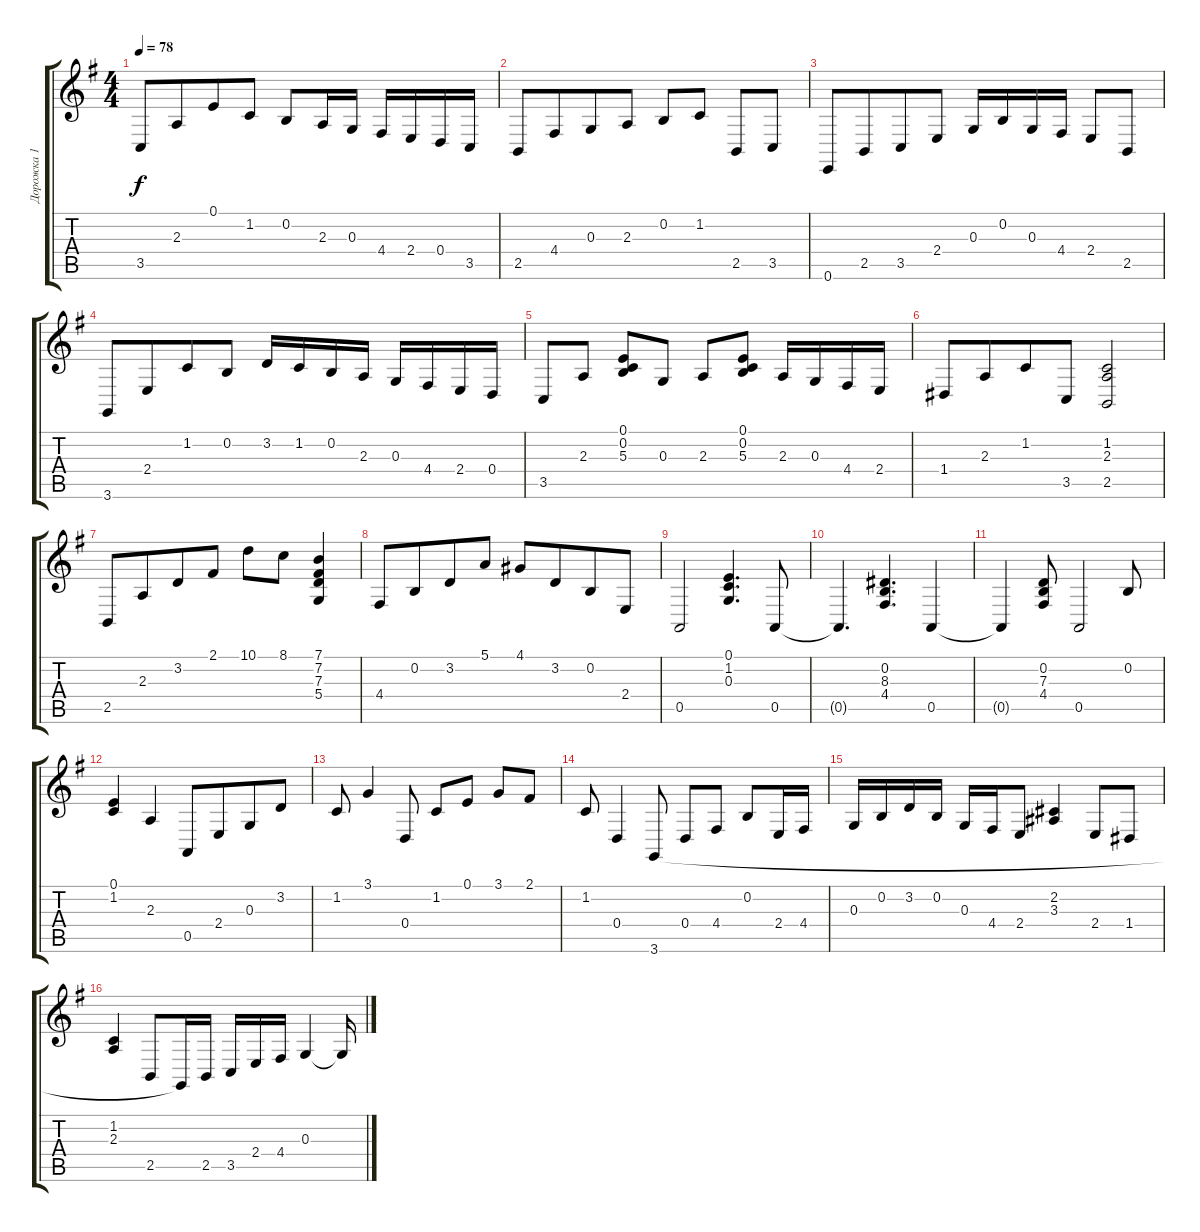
\track ("Дорожка 1" "Дорожка 1") {instrument acousticgrandpiano}
\staff {score tabs}
\tuning (E4 B3 G3 D3 A2 E2) {hide}
\ts (4 4)
\tempo 78
\clef g2
\ks g
3.5.8{dy f} 2.3.8{beam merge} 0.1.8 1.2.8 0.2.8 2.3.16 0.3.16 4.4.16 2.4.16 0.4.16 3.5.16 |
2.5.8 4.4.8{beam merge} 0.3.8 2.3.8 0.2.8 1.2.8 2.5.8 3.5.8 |
0.6.8 2.5.8{beam merge} 3.5.8 2.4.8 0.3.16 0.2.16 0.3.16 4.4.16 2.4.8 2.5.8 |
3.6.8 2.4.8{beam merge} 1.2.8 0.2.8 3.2.16 1.2.16 0.2.16 2.3.16 0.3.16 4.4.16 2.4.16 0.4.16 |
3.5.8 2.3.8 (0.1 0.2 5.3).8 0.3.8 2.3.8 (0.1 0.2 5.3).8 2.3.16 0.3.16 4.4.16 2.4.16 |
1.4.8 2.3.8{beam merge} 1.2.8 3.5.8 (1.2 2.3 2.5).2 |
2.5.8 2.3.8{beam merge} 3.2.8 2.1.8 10.1.8 8.1.8 (7.1 7.2 7.3 5.4).4 |
4.4.8 0.2.8{beam merge} 3.2.8 5.1.8 4.1.8 3.2.8{beam merge} 0.2.8 2.4.8 |
0.5.2 (0.1 1.2 0.3).4{d} 0.5.8 |
0.5{t}.4{d} (0.2 8.3 4.4).4{d} 0.5.4 |
0.5{t}.4 (0.2 7.3 4.4).8 0.5.2 0.2.8 |
(0.1 1.2).4 2.3.4 0.5.8 2.4.8{beam merge} 0.3.8 3.2.8 |
1.2.8 3.1.4 0.4.8 1.2.8{beam merge} 0.1.8 3.1.8 2.1.8 |
1.2.8 0.4.4 3.6.8 0.4.8{beam merge} 4.4.8 0.2.8 2.4.16 4.4.16 |
0.3.16 0.2.16 3.2.16 0.2.16 0.3.16 4.4.16 2.4.8 (2.2 3.3).4 2.4.8 1.4.8 |
(1.2 2.3).4 2.5.8 3.6{t}.16 2.5.16 3.5.16 2.4.16{beam merge} 4.4.16 0.3.4 0.3{t}.16
